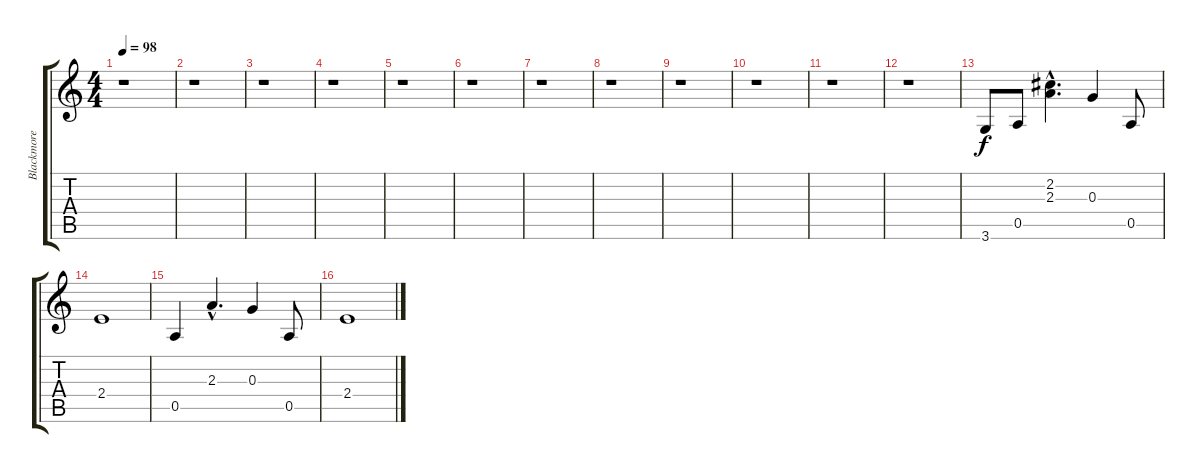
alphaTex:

\track ("Blackmore" "Blackmore") {instrument electricguitarclean}
\staff {score tabs}
\tuning (E4 B3 G3 D3 A2 E2) {hide}
\ts (4 4)
\tempo 98
\clef g2
\ks c
r.1{dy f} |
r.1 |
r.1 |
r.1 |
r.1 |
r.1 |
r.1 |
r.1 |
r.1 |
r.1 |
r.1 |
r.1 |
3.6.8{instrument electricguitarclean} 0.5.8 (2.2{hac} 2.3{hac}).4{d} 0.3.4 0.5.8 |
2.4.1 |
0.5.4 2.3{hac}.4{d} 0.3.4 0.5.8 |
2.4.1
